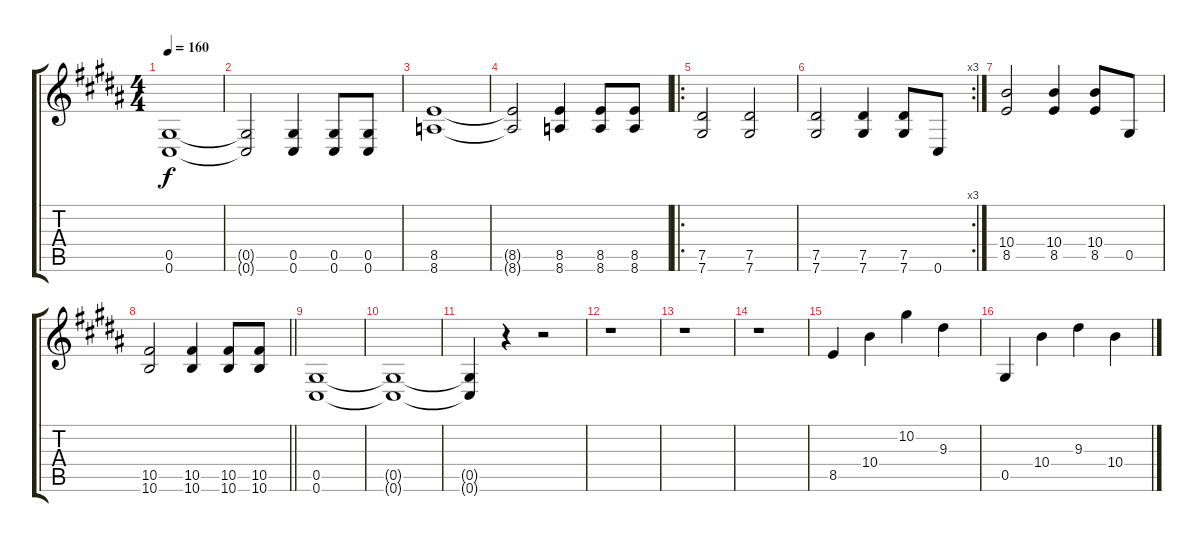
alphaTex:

\track "" {instrument overdrivenguitar}
\staff {score tabs}
\tuning (Eb4 Bb3 Gb3 Db3 Ab2 Db2) {hide}
\ts (4 4)
\tempo 160
\clef g2
\ks b
(0.5 0.6).1{dy f} |
(0.5{t} 0.6{t}).2 (0.5 0.6).4 (0.5 0.6).8 (0.5 0.6).8 |
(8.5 8.6).1 |
(8.5{t} 8.6{t}).2 (8.5 8.6).4 (8.5 8.6).8 (8.5 8.6).8 |
\ro
(7.5 7.6).2 (7.5 7.6).2 |
\rc 3
(7.5 7.6).2 (7.5 7.6).4 (7.5 7.6).8 0.6.8 |
(10.4 8.5).2 (10.4 8.5).4 (10.4 8.5).8 0.5.8 |
\barLineRight lightlight
(10.5 10.6).2 (10.5 10.6).4 (10.5 10.6).8 (10.5 10.6).8 |
(0.5 0.6).1 |
(0.5{t} 0.6{t}).1 |
(0.5{t} 0.6{t}).4 r.4 r.2 |
r.1 |
r.1 |
r.1 |
8.5.4 10.4.4 10.2.4 9.3.4 |
0.5.4 10.4.4 9.3.4 10.4.4
